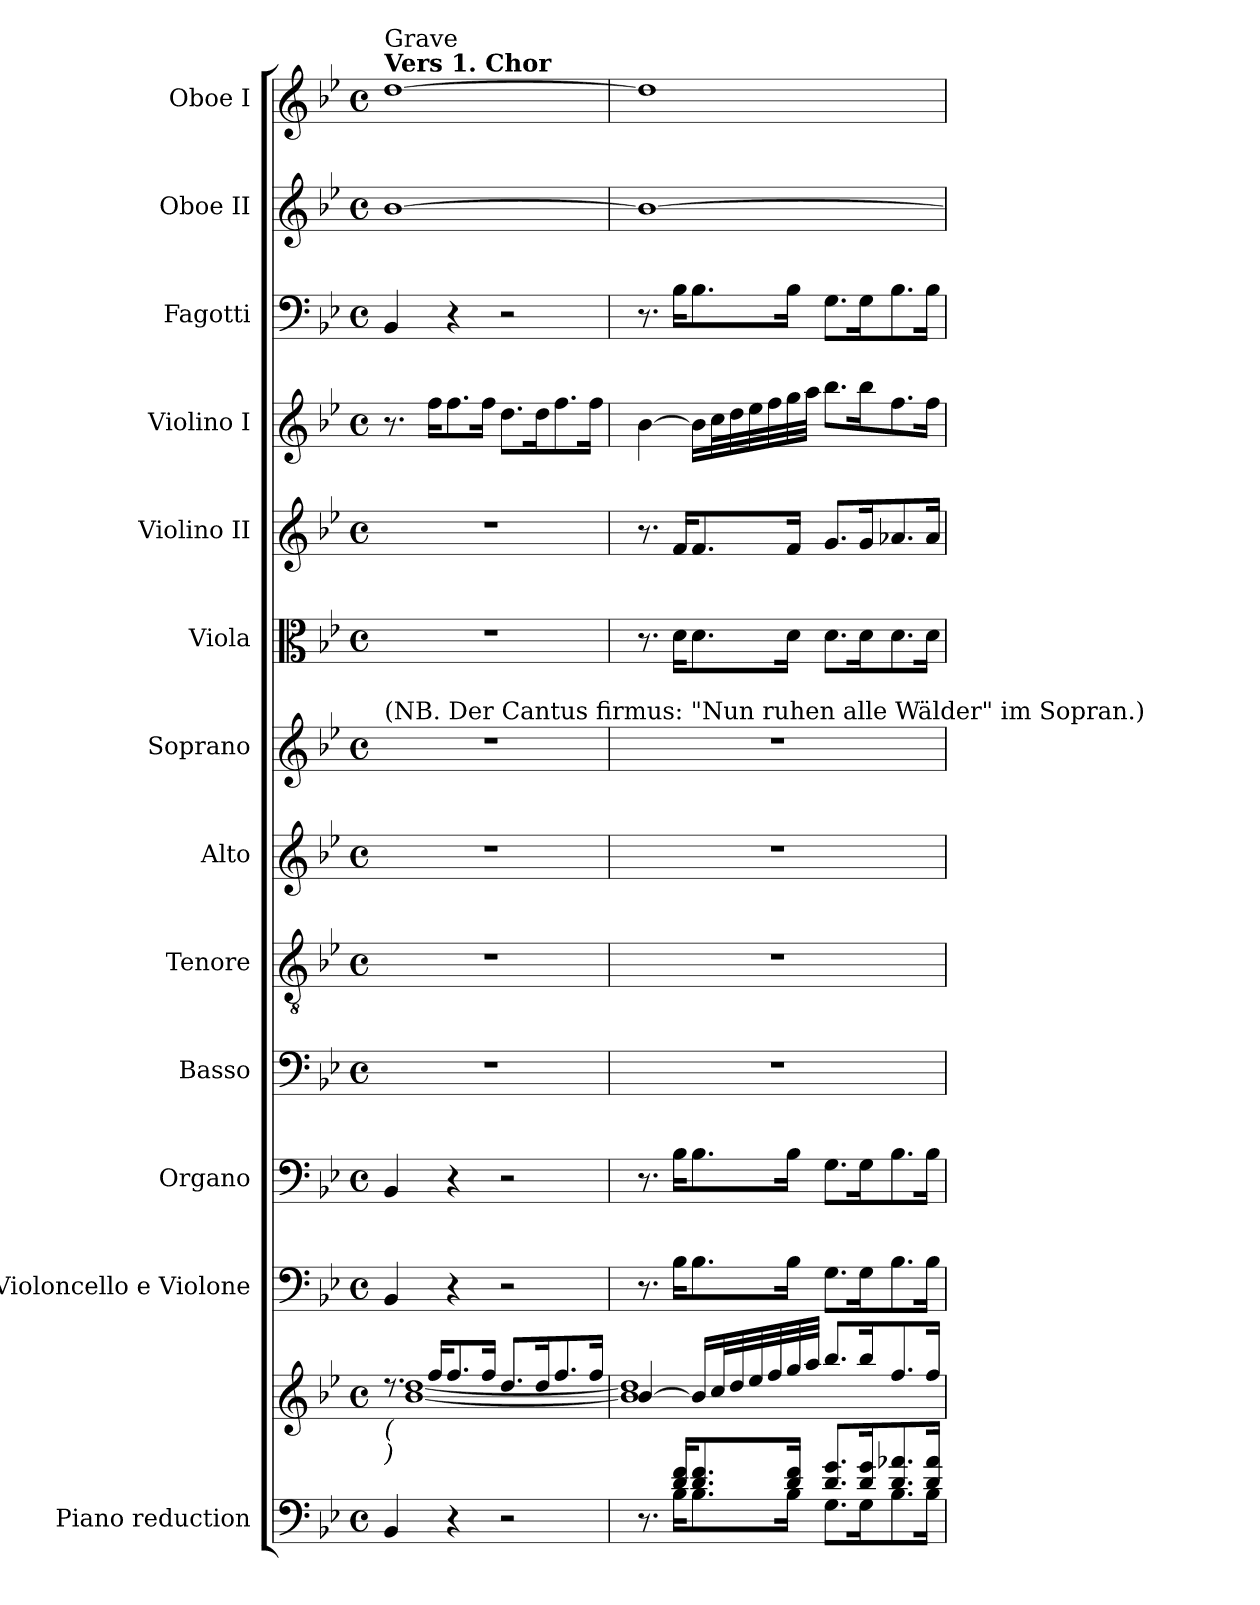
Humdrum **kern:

**kern	**kern	**kern	**kern	**kern	**kern	**kern	**kern	**kern	**kern	**kern	**kern	**kern	**kern
*part13	*part13	*part12	*part11	*part10	*part9	*part8	*part7	*part6	*part5	*part4	*part3	*part2	*part1
*staff14	*staff13	*staff12	*staff11	*staff10	*staff9	*staff8	*staff7	*staff6	*staff5	*staff4	*staff3	*staff2	*staff1
*I"Piano reduction	*	*I"Violoncello  e Violone	*I"Organo	*I"Basso	*I"Tenore	*I"Alto	*I"Soprano	*I"Viola	*I"Violino II	*I"Violino I	*I"Fagotti	*I"Oboe II	*I"Oboe I
*I'Pno	*	*	*	*	*	*	*	*	*	*	*	*I'Ob	*I'Ob
*clefF4	*clefG2	*clefF4	*clefF4	*clefF4	*clefGv2	*clefG2	*clefG2	*clefC3	*clefG2	*clefG2	*clefF4	*clefG2	*clefG2
*k[b-e-]	*k[b-e-]	*k[b-e-]	*k[b-e-]	*k[b-e-]	*k[b-e-]	*k[b-e-]	*k[b-e-]	*k[b-e-]	*k[b-e-]	*k[b-e-]	*k[b-e-]	*k[b-e-]	*k[b-e-]
*M4/4	*M4/4	*M4/4	*M4/4	*M4/4	*M4/4	*M4/4	*M4/4	*M4/4	*M4/4	*M4/4	*M4/4	*M4/4	*M4/4
*met(c)	*met(c)	*met(c)	*met(c)	*met(c)	*met(c)	*met(c)	*met(c)	*met(c)	*met(c)	*met(c)	*met(c)	*met(c)	*met(c)
=1	=1	=1	=1	=1	=1	=1	=1	=1	=1	=1	=1	=1	=1
*	*^	*	*	*	*	*	*	*	*	*	*	*	*
!	!	!	!	!	!	!	!	!	!	!	!	!	!	!LO:TX:a:B:t=Vers 1. Chor
!	!	!	!	!	!	!	!	!	!	!	!	!	!	!LO:TX:a:t=Grave
!	!	!	!	!	!	!	!	!LO:TX:a:t=(NB. Der Cantus firmus&colon; "Nun ruhen alle Wälder" im Sopran.)	!	!	!	!	!	!
!	!LO:TX:b:i:t=(	!	!	!	!	!	!	!	!	!	!	!	!	!
!	!LO:TX:b:i:t=)	!	!	!	!	!	!	!	!	!	!	!	!	!
4BB-/	8.rdd	[1b- [1dd	4BB-/	4BB-/	1r	1r	1r	1r	1r	1r	8.r	4BB-/	[1b-	[1dd
.	16ff/KL	.	.	.	.	.	.	.	.	.	16ff\KL	.	.	.
4r	8.ff/	.	4r	4r	.	.	.	.	.	.	8.ff\	4r	.	.
.	16ff/Jk	.	.	.	.	.	.	.	.	.	16ff\Jk	.	.	.
2r	8.dd/L	.	2r	2r	.	.	.	.	.	.	8.dd\L	2r	.	.
.	16dd/K	.	.	.	.	.	.	.	.	.	16dd\K	.	.	.
.	8.ff/	.	.	.	.	.	.	.	.	.	8.ff\	.	.	.
.	16ff/Jk	.	.	.	.	.	.	.	.	.	16ff\Jk	.	.	.
=2	=2	=2	=2	=2	=2	=2	=2	=2	=2	=2	=2	=2	=2	=2
*^	*	*	*	*	*	*	*	*	*	*	*	*	*	*
8.r	8.ryy	[4b-/	1b-] 1dd]	8.r	8.r	1r	1r	1r	1r	8.r	8.r	[4b-\	8.r	1b-_	1dd]
16d/ 16f/KL	16B-\KL	.	.	16B-\KL	16B-\KL	.	.	.	.	16d\KL	16f/KL	.	16B-\KL	.	.
8.d/ 8.f/	8.B-\	16b-/LL]	.	8.B-\	8.B-\	.	.	.	.	8.d\	8.f/	16b-\LL]	8.B-\	.	.
.	.	32cc/L	.	.	.	.	.	.	.	.	.	32cc\L	.	.	.
.	.	32dd/	.	.	.	.	.	.	.	.	.	32dd\	.	.	.
.	.	32ee-/	.	.	.	.	.	.	.	.	.	32ee-\	.	.	.
.	.	32ff/	.	.	.	.	.	.	.	.	.	32ff\	.	.	.
16d/ 16f/Jk	16B-\Jk	32gg/	.	16B-\Jk	16B-\Jk	.	.	.	.	16d\Jk	16f/Jk	32gg\	16B-\Jk	.	.
.	.	32aa/JJJ	.	.	.	.	.	.	.	.	.	32aa\JJJ	.	.	.
8.d/ 8.g/L	8.G\L	8.bb-/L	.	8.G\L	8.G\L	.	.	.	.	8.d\L	8.g/L	8.bb-\L	8.G\L	.	.
16d/ 16g/K	16G\K	16bb-/K	.	16G\K	16G\K	.	.	.	.	16d\K	16g/K	16bb-\K	16G\K	.	.
8.d/ 8.a-X/	8.B-\	8.ff/	.	8.B-\	8.B-\	.	.	.	.	8.d\	8.a-X/	8.ff\	8.B-\	.	.
16d/ 16a-/Jk	16B-\Jk	16ff/Jk	.	16B-\Jk	16B-\Jk	.	.	.	.	16d\Jk	16a-/Jk	16ff\Jk	16B-\Jk	.	.
*v	*v	*	*	*	*	*	*	*	*	*	*	*	*	*	*
*	*v	*v	*	*	*	*	*	*	*	*	*	*	*	*
=	=	=	=	=	=	=	=	=	=	=	=	=	=
*-	*-	*-	*-	*-	*-	*-	*-	*-	*-	*-	*-	*-	*-
